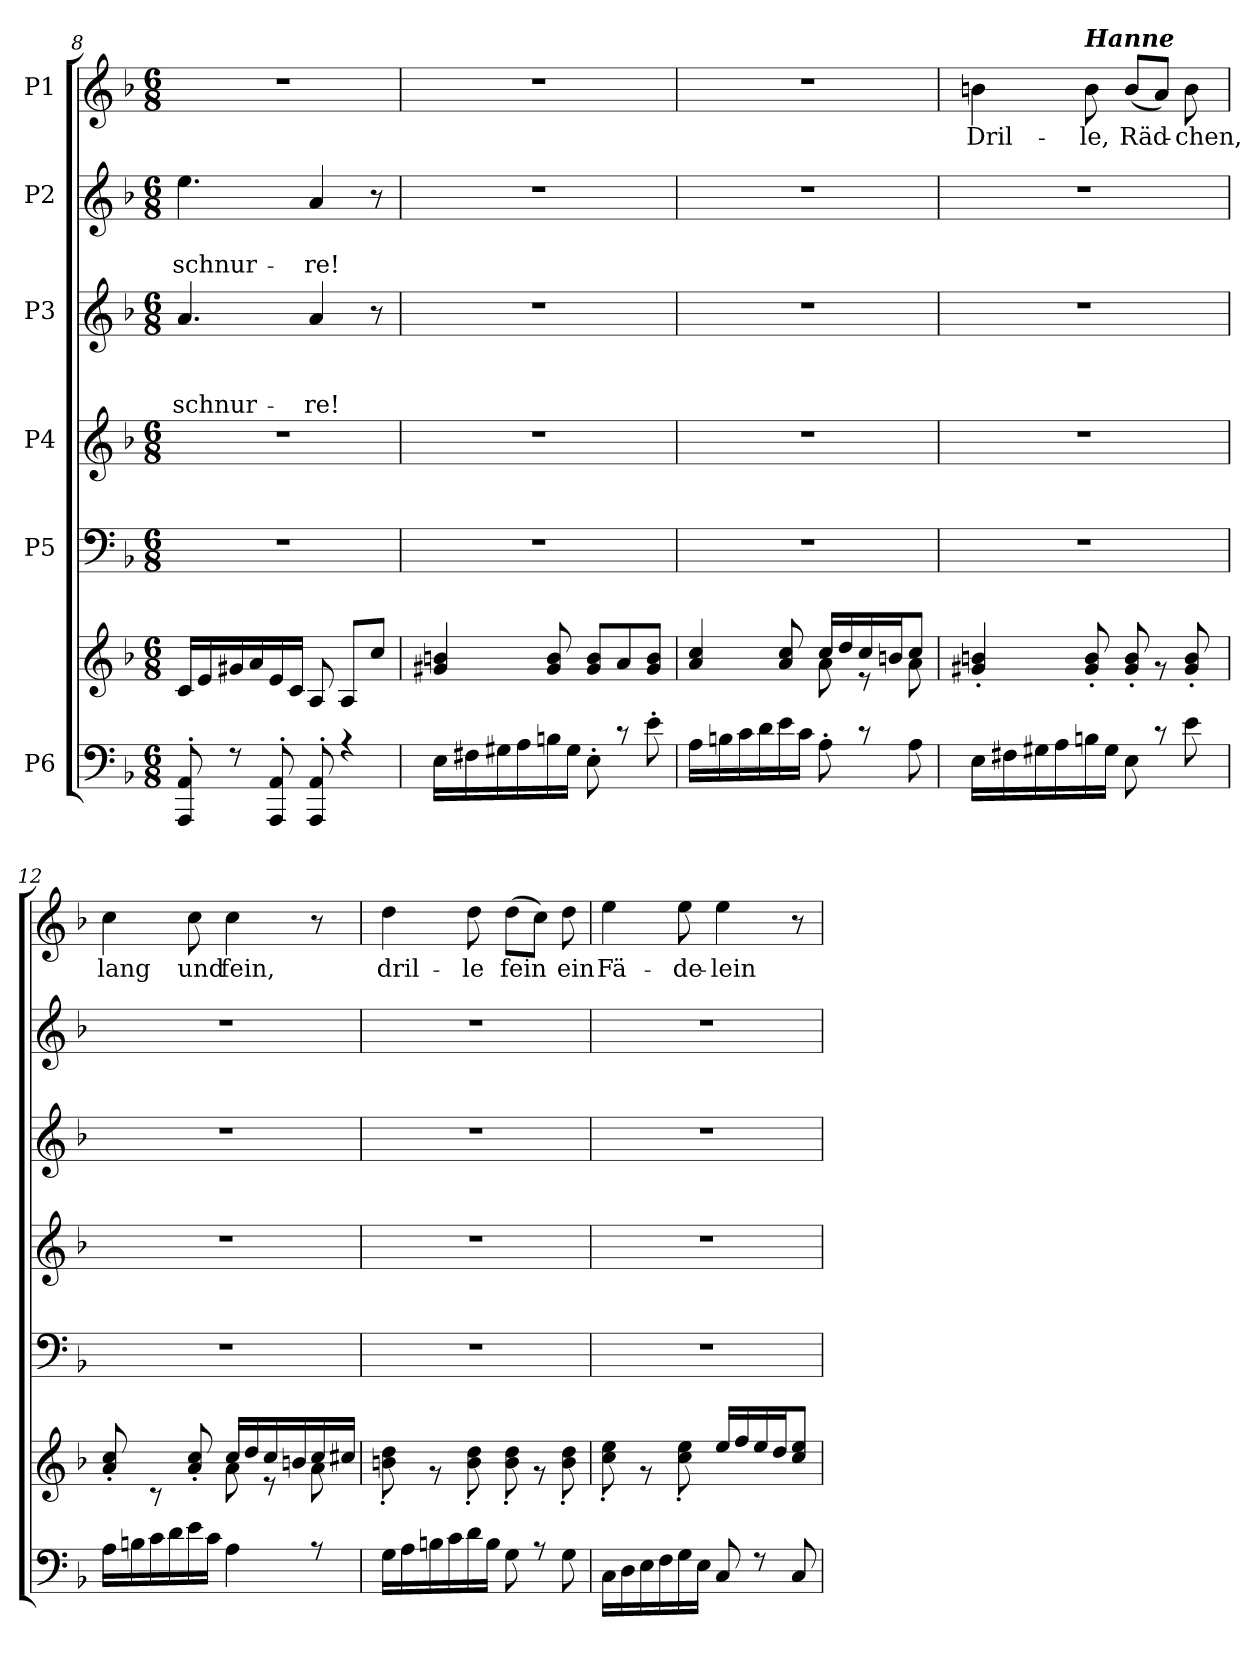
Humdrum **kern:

**kern	**kern	**kern	**kern	**kern	**text	**text	**text	**kern	**text	**text	**kern	**text
*part6	*part6	*part5	*part4	*part3	*part3	*part3	*part3	*part2	*part2	*part2	*part1	*part1
*staff7	*staff6	*staff5	*staff4	*staff3	*staff3	*staff3	*staff3	*staff2	*staff2	*staff2	*staff1	*staff1
*I"P6	*	*I"P5	*I"P4	*I"P3	*	*	*	*I"P2	*	*	*I"P1	*
*clefF4	*clefG2	*clefF4	*clefG2	*clefG2	*	*	*	*clefG2	*	*	*clefG2	*
*	*	*	*ITrd7c12	*	*	*	*	*	*	*	*	*
*k[b-]	*k[b-]	*k[b-]	*k[b-]	*k[b-]	*	*	*	*k[b-]	*	*	*k[b-]	*
*F:	*F:	*F:	*F:	*F:	*	*	*	*F:	*	*	*F:	*
*M6/8	*M6/8	*M6/8	*M6/8	*M6/8	*	*	*	*M6/8	*	*	*M6/8	*
=8	=8	=8	=8	=8	=8	=8	=8	=8	=8	=8	=8	=8
*^	*^	*	*	*	*	*	*	*	*	*	*	*
!	!	!	!	!LO:N:vis=1	!LO:N:vis=1	!	!	!	!LO:LY:b	!	!	!LO:LY:b	!LO:N:vis=1	!
8AAA/'> 8AA/'>	2.ryy	2.ryy	16c/LL	2.r	2.r	4.a/	.	.	schnur-	4.ee\	.	schnur-	2.r	.
.	.	.	16e/	.	.	.	.	.	.	.	.	.	.	.
8r	.	.	16g#X/	.	.	.	.	.	.	.	.	.	.	.
.	.	.	16a/	.	.	.	.	.	.	.	.	.	.	.
8AAA/'> 8AA/'>	.	.	16e/	.	.	.	.	.	.	.	.	.	.	.
.	.	.	16c/JJ	.	.	.	.	.	.	.	.	.	.	.
!	!	!	!	!	!	!	!	!	!LO:LY:b	!	!	!LO:LY:b	!	!
8AAA/'> 8AA/'>	.	.	8A/	.	.	4a/	.	.	-re!	4a/	.	-re!	.	.
4r	.	.	8A/L	.	.	.	.	.	.	.	.	.	.	.
.	.	.	8cc/J	.	.	8r	.	.	.	8r	.	.	.	.
=9	=9	=9	=9	=9	=9	=9	=9	=9	=9	=9	=9	=9	=9	=9
!	!	!	!	!LO:N:vis=1	!LO:N:vis=1	!LO:N:vis=1	!	!	!	!LO:N:vis=1	!	!	!LO:N:vis=1	!
16E\LL	2.ryy	2.ryy	4g#X/ 4bn/	2.r	2.r	2.r	.	.	.	2.r	.	.	2.r	.
16F#X\	.	.	.	.	.	.	.	.	.	.	.	.	.	.
16G#X\	.	.	.	.	.	.	.	.	.	.	.	.	.	.
16A\	.	.	.	.	.	.	.	.	.	.	.	.	.	.
16Bn\	.	.	8g#/ 8b/	.	.	.	.	.	.	.	.	.	.	.
16G#\JJ	.	.	.	.	.	.	.	.	.	.	.	.	.	.
8E'>\	.	.	8g#/ 8b/L	.	.	.	.	.	.	.	.	.	.	.
8r	.	.	8a/	.	.	.	.	.	.	.	.	.	.	.
8e'>\	.	.	8g#/ 8b/J	.	.	.	.	.	.	.	.	.	.	.
=10	=10	=10	=10	=10	=10	=10	=10	=10	=10	=10	=10	=10	=10	=10
!	!	!	!	!LO:N:vis=1	!LO:N:vis=1	!LO:N:vis=1	!	!	!	!LO:N:vis=1	!	!	!LO:N:vis=1	!
16A\LL	2.ryy	4.ryy	4a/ 4cc/	2.r	2.r	2.r	.	.	.	2.r	.	.	2.r	.
16Bn\	.	.	.	.	.	.	.	.	.	.	.	.	.	.
16c\	.	.	.	.	.	.	.	.	.	.	.	.	.	.
16d\	.	.	.	.	.	.	.	.	.	.	.	.	.	.
16e\	.	.	8a/ 8cc/	.	.	.	.	.	.	.	.	.	.	.
16c\JJ	.	.	.	.	.	.	.	.	.	.	.	.	.	.
8A'>\	.	8a\	16cc/LL	.	.	.	.	.	.	.	.	.	.	.
.	.	.	16dd/	.	.	.	.	.	.	.	.	.	.	.
8r	.	8re	16cc/	.	.	.	.	.	.	.	.	.	.	.
.	.	.	16bn/J	.	.	.	.	.	.	.	.	.	.	.
8A\	.	8a\	8cc/J	.	.	.	.	.	.	.	.	.	.	.
!!LO:LB:g=z
=11	=11	=11	=11	=11	=11	=11	=11	=11	=11	=11	=11	=11	=11	=11
!	!	!	!	!LO:N:vis=1	!LO:N:vis=1	!LO:N:vis=1	!	!	!	!LO:N:vis=1	!	!	!	!LO:LY:b
16E\LL	2.ryy	2.ryy	4g#X/'> 4bn/'>	2.r	2.r	2.r	.	.	.	2.r	.	.	4bn\	Dril-
16F#X\	.	.	.	.	.	.	.	.	.	.	.	.	.	.
16G#X\	.	.	.	.	.	.	.	.	.	.	.	.	.	.
16A\	.	.	.	.	.	.	.	.	.	.	.	.	.	.
!	!	!	!	!	!	!	!	!	!	!	!	!	!LO:TX:a:Bi:t=Hanne	!
!	!	!	!	!	!	!	!	!	!	!	!	!	!	!LO:LY:b
16Bn\	.	.	8g#/'> 8b/'>	.	.	.	.	.	.	.	.	.	8b\	-le,
16G#\JJ	.	.	.	.	.	.	.	.	.	.	.	.	.	.
!	!	!	!	!	!	!	!	!	!	!	!	!	!	!LO:LY:b
8E\	.	.	8g#/'> 8b/'>	.	.	.	.	.	.	.	.	.	(<8b/L	Räd-
8r	.	.	8r	.	.	.	.	.	.	.	.	.	8a/J)	.
!	!	!	!	!	!	!	!	!	!	!	!	!	!	!LO:LY:b
8e\	.	.	8g#/'> 8b/'>	.	.	.	.	.	.	.	.	.	8b\	-chen,
=12	=12	=12	=12	=12	=12	=12	=12	=12	=12	=12	=12	=12	=12	=12
!	!	!	!	!LO:N:vis=1	!LO:N:vis=1	!LO:N:vis=1	!	!	!	!LO:N:vis=1	!	!	!	!LO:LY:b
16A\LL	2.ryy	4.ryy	8a/'< 8cc/'<	2.r	2.r	2.r	.	.	.	2.r	.	.	4cc\	lang
16Bn\	.	.	.	.	.	.	.	.	.	.	.	.	.	.
16c\	.	.	8rc	.	.	.	.	.	.	.	.	.	.	.
16d\	.	.	.	.	.	.	.	.	.	.	.	.	.	.
!	!	!	!	!	!	!	!	!	!	!	!	!	!	!LO:LY:b
16e\	.	.	8a/'< 8cc/'<	.	.	.	.	.	.	.	.	.	8cc\	und
16c\JJ	.	.	.	.	.	.	.	.	.	.	.	.	.	.
!	!	!	!	!	!	!	!	!	!	!	!	!	!	!LO:LY:b
4A\	.	8a\	16cc/LL	.	.	.	.	.	.	.	.	.	4cc\	fein,
.	.	.	16dd/	.	.	.	.	.	.	.	.	.	.	.
.	.	8re	16cc/	.	.	.	.	.	.	.	.	.	.	.
.	.	.	16bn/	.	.	.	.	.	.	.	.	.	.	.
8r	.	8a\	16cc/	.	.	.	.	.	.	.	.	.	8r	.
.	.	.	16cc#X/JJ	.	.	.	.	.	.	.	.	.	.	.
=13	=13	=13	=13	=13	=13	=13	=13	=13	=13	=13	=13	=13	=13	=13
!	!	!	!	!LO:N:vis=1	!LO:N:vis=1	!LO:N:vis=1	!	!	!	!LO:N:vis=1	!	!	!	!LO:LY:b
16G\LL	2.ryy	2.ryy	8bn\'> 8dd\'>	2.r	2.r	2.r	.	.	.	2.r	.	.	4dd\	dril-
16A\	.	.	.	.	.	.	.	.	.	.	.	.	.	.
16Bn\	.	.	8r	.	.	.	.	.	.	.	.	.	.	.
16c\	.	.	.	.	.	.	.	.	.	.	.	.	.	.
!	!	!	!	!	!	!	!	!	!	!	!	!	!	!LO:LY:b
16d\	.	.	8b\'> 8dd\'>	.	.	.	.	.	.	.	.	.	8dd\	-le
16B\JJ	.	.	.	.	.	.	.	.	.	.	.	.	.	.
!	!	!	!	!	!	!	!	!	!	!	!	!	!	!LO:LY:b
8G\	.	.	8b\'> 8dd\'>	.	.	.	.	.	.	.	.	.	(>8dd\L	fein
8r	.	.	8r	.	.	.	.	.	.	.	.	.	8cc\J)	.
!	!	!	!	!	!	!	!	!	!	!	!	!	!	!LO:LY:b
8G\	.	.	8b\'> 8dd\'>	.	.	.	.	.	.	.	.	.	8dd\	ein
=14	=14	=14	=14	=14	=14	=14	=14	=14	=14	=14	=14	=14	=14	=14
!	!	!	!	!LO:N:vis=1	!LO:N:vis=1	!LO:N:vis=1	!	!	!	!LO:N:vis=1	!	!	!	!LO:LY:b
16C\LL	2.ryy	2.ryy	8cc\'> 8ee\'>	2.r	2.r	2.r	.	.	.	2.r	.	.	4ee\	Fä-
16D\	.	.	.	.	.	.	.	.	.	.	.	.	.	.
16E\	.	.	8r	.	.	.	.	.	.	.	.	.	.	.
16F\	.	.	.	.	.	.	.	.	.	.	.	.	.	.
!	!	!	!	!	!	!	!	!	!	!	!	!	!	!LO:LY:b
16G\	.	.	8cc\'> 8ee\'>	.	.	.	.	.	.	.	.	.	8ee\	-de-
16E\JJ	.	.	.	.	.	.	.	.	.	.	.	.	.	.
!	!	!	!	!	!	!	!	!	!	!	!	!	!	!LO:LY:b
8C/	.	.	16ee/LL	.	.	.	.	.	.	.	.	.	4ee\	-lein
.	.	.	16ff/	.	.	.	.	.	.	.	.	.	.	.
8r	.	.	16ee/	.	.	.	.	.	.	.	.	.	.	.
.	.	.	16dd/J	.	.	.	.	.	.	.	.	.	.	.
8C/	.	.	8cc/ 8ee/J	.	.	.	.	.	.	.	.	.	8r	.
*v	*v	*	*	*	*	*	*	*	*	*	*	*	*	*
*	*v	*v	*	*	*	*	*	*	*	*	*	*	*
=	=	=	=	=	=	=	=	=	=	=	=	=
*-	*-	*-	*-	*-	*-	*-	*-	*-	*-	*-	*-	*-
